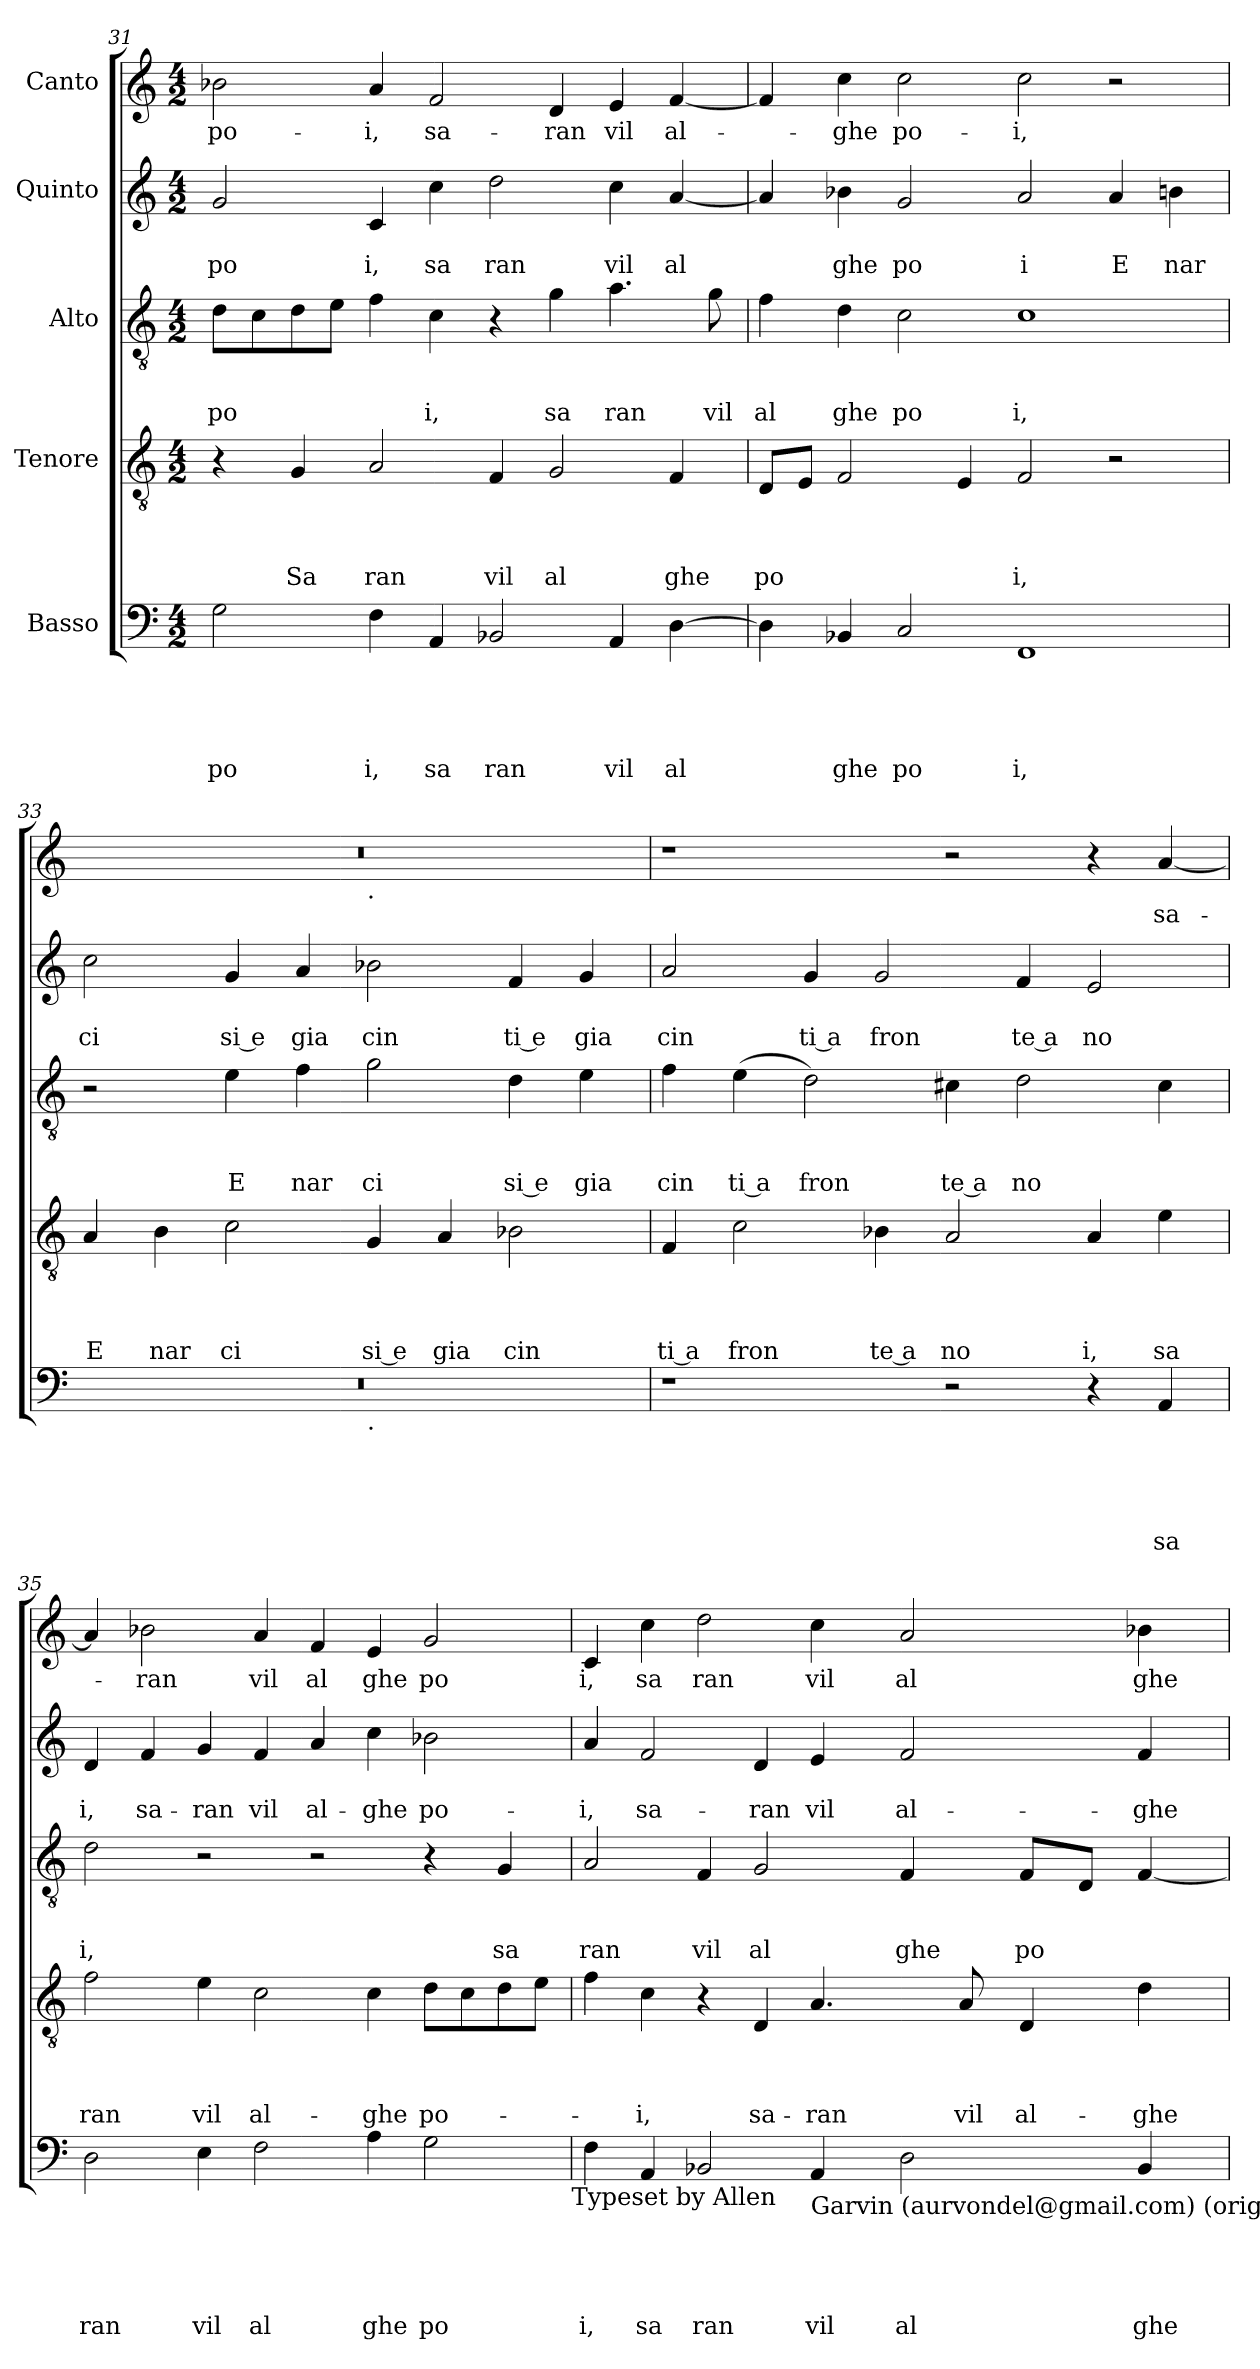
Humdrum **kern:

**kern	**text	**text	**text	**text	**text	**kern	**text	**text	**text	**text	**kern	**text	**text	**text	**kern	**text	**text	**kern	**text
*part5	*part5	*part5	*part5	*part5	*part5	*part4	*part4	*part4	*part4	*part4	*part3	*part3	*part3	*part3	*part2	*part2	*part2	*part1	*part1
*staff5	*staff5	*staff5	*staff5	*staff5	*staff5	*staff4	*staff4	*staff4	*staff4	*staff4	*staff3	*staff3	*staff3	*staff3	*staff2	*staff2	*staff2	*staff1	*staff1
*I"Basso	*	*	*	*	*	*I"Tenore	*	*	*	*	*I"Alto	*	*	*	*I"Quinto	*	*	*I"Canto	*
!!LO:LB:g=z
*clefF4	*	*	*	*	*	*clefGv2	*	*	*	*	*clefGv2	*	*	*	*clefG2	*	*	*clefG2	*
*k[]	*	*	*	*	*	*k[]	*	*	*	*	*k[]	*	*	*	*k[]	*	*	*k[]	*
*C:	*	*	*	*	*	*C:	*	*	*	*	*C:	*	*	*	*C:	*	*	*C:	*
*M4/2	*	*	*	*	*	*M4/2	*	*	*	*	*M4/2	*	*	*	*M4/2	*	*	*M4/2	*
=31	=31	=31	=31	=31	=31	=31	=31	=31	=31	=31	=31	=31	=31	=31	=31	=31	=31	=31	=31
!	!	!	!	!	!LO:LY:b	!	!	!	!	!	!	!	!	!LO:LY:b	!	!	!LO:LY:b	!	!LO:LY:b
2G\	.	.	.	.	po	4r	.	.	.	.	8d\L	.	.	po	2g/	.	po	2b-X\	po-
.	.	.	.	.	.	.	.	.	.	.	8c\	.	.	.	.	.	.	.	.
!	!	!	!	!	!	!	!	!	!	!LO:LY:b	!	!	!	!	!	!	!	!	!
.	.	.	.	.	.	4G/	.	.	.	Sa	8d\	.	.	.	.	.	.	.	.
.	.	.	.	.	.	.	.	.	.	.	8e\J	.	.	.	.	.	.	.	.
!	!	!	!	!	!LO:LY:b	!	!	!	!	!LO:LY:b	!	!	!	!	!	!	!LO:LY:b	!	!LO:LY:b
4F\	.	.	.	.	i,	2A/	.	.	.	ran	4f\	.	.	.	4c/	.	i,	4a/	-i,
!	!	!	!	!	!LO:LY:b	!	!	!	!	!	!	!	!	!LO:LY:b	!	!	!LO:LY:b	!	!LO:LY:b
4AA/	.	.	.	.	sa	.	.	.	.	.	4c\	.	.	i,	4cc\	.	sa	2f/	sa-
!	!	!	!	!	!LO:LY:b	!	!	!	!	!LO:LY:b	!	!	!	!	!	!	!LO:LY:b	!	!
2BB-X/	.	.	.	.	ran	4F/	.	.	.	vil	4r	.	.	.	2dd\	.	ran	.	.
!	!	!	!	!	!	!	!	!	!	!LO:LY:b	!	!	!	!LO:LY:b	!	!	!	!	!LO:LY:b
.	.	.	.	.	.	2G/	.	.	.	al	4g\	.	.	sa	.	.	.	4d/	-ran
!	!	!	!	!	!LO:LY:b	!	!	!	!	!	!	!	!	!LO:LY:b	!	!	!LO:LY:b	!	!LO:LY:b
4AA/	.	.	.	.	vil	.	.	.	.	.	4.a\	.	.	ran	4cc\	.	vil	4e/	vil
!	!	!	!	!	!LO:LY:b	!	!	!	!	!LO:LY:b	!	!	!	!	!	!	!LO:LY:b	!	!LO:LY:b
[>4D\	.	.	.	.	al	4F/	.	.	.	ghe	.	.	.	.	[<4a/	.	al	[<4f/	al-
!	!	!	!	!	!	!	!	!	!	!	!	!	!	!LO:LY:b	!	!	!	!	!
.	.	.	.	.	.	.	.	.	.	.	8g\	.	.	vil	.	.	.	.	.
=32	=32	=32	=32	=32	=32	=32	=32	=32	=32	=32	=32	=32	=32	=32	=32	=32	=32	=32	=32
!	!	!	!	!	!	!	!	!	!	!LO:LY:b	!	!	!	!LO:LY:b	!	!	!	!	!
4D\]	.	.	.	.	.	8D/L	.	.	.	po	4f\	.	.	al	4a/]	.	.	4f/]	.
.	.	.	.	.	.	8E/J	.	.	.	.	.	.	.	.	.	.	.	.	.
!	!	!	!	!	!LO:LY:b	!	!	!	!	!	!	!	!	!LO:LY:b	!	!	!LO:LY:b	!	!LO:LY:b
4BB-X/	.	.	.	.	ghe	2F/	.	.	.	.	4d\	.	.	ghe	4b-X\	.	ghe	4cc\	-ghe
!	!	!	!	!	!LO:LY:b	!	!	!	!	!	!	!	!	!LO:LY:b	!	!	!LO:LY:b	!	!LO:LY:b
2C/	.	.	.	.	po	.	.	.	.	.	2c\	.	.	po	2g/	.	po	2cc\	po-
.	.	.	.	.	.	4E/	.	.	.	.	.	.	.	.	.	.	.	.	.
!	!	!	!	!	!LO:LY:b	!	!	!	!	!LO:LY:b	!	!	!	!LO:LY:b	!	!	!LO:LY:b	!	!LO:LY:b
1FF	.	.	.	.	i,	2F/	.	.	.	i,	1c	.	.	i,	2a/	.	i	2cc\	-i,
!	!	!	!	!	!	!	!	!	!	!	!	!	!	!	!	!	!LO:LY:b	!	!
.	.	.	.	.	.	2r	.	.	.	.	.	.	.	.	4a/	.	E	2r	.
!	!	!	!	!	!	!	!	!	!	!	!	!	!	!	!	!	!LO:LY:b	!	!
.	.	.	.	.	.	.	.	.	.	.	.	.	.	.	4bn\	.	nar	.	.
=33	=33	=33	=33	=33	=33	=33	=33	=33	=33	=33	=33	=33	=33	=33	=33	=33	=33	=33	=33
!	!	!	!	!	!	!	!	!	!	!LO:LY:b	!	!	!	!	!	!	!LO:LY:b	!	!
*^	*	*	*	*	*	*	*	*	*	*	*	*	*	*	*	*	*	*^	*
0r	1ryy	.	.	.	.	.	4A/	.	.	.	E	2r	.	.	.	2cc\	.	ci	0r	1ryy	.
!	!	!	!	!	!	!	!	!	!	!	!LO:LY:b	!	!	!	!	!	!	!	!	!	!
.	.	.	.	.	.	.	4B\	.	.	.	nar	.	.	.	.	.	.	.	.	.	.
!	!	!	!	!	!	!	!	!	!	!	!LO:LY:b	!	!	!	!LO:LY:b	!	!	!LO:LY:b:rj	!	!	!
.	.	.	.	.	.	.	2c\	.	.	.	ci	4e\	.	.	E	4g/	.	si e	.	.	.
!	!	!	!	!	!	!	!	!	!	!	!	!	!	!	!LO:LY:b	!	!	!LO:LY:b	!	!	!
.	.	.	.	.	.	.	.	.	.	.	.	4f\	.	.	nar	4a/	.	gia	.	.	.
!	!	!	!	!	!	!	!	!	!	!	!	!	!	!	!	!	!	!	!	!LO:TX:b:t=.	!
!	!LO:TX:b:t=.	!	!	!	!	!	!	!	!	!	!	!	!	!	!	!	!	!	!	!	!
!	!	!	!	!	!	!	!	!	!	!	!LO:LY:b:rj	!	!	!	!LO:LY:b	!	!	!LO:LY:b	!	!	!
.	1ryy	.	.	.	.	.	4G/	.	.	.	si e	2g\	.	.	ci	2b-X\	.	cin	.	1ryy	.
!	!	!	!	!	!	!	!	!	!	!	!LO:LY:b	!	!	!	!	!	!	!	!	!	!
.	.	.	.	.	.	.	4A/	.	.	.	gia	.	.	.	.	.	.	.	.	.	.
!	!	!	!	!	!	!	!	!	!	!	!LO:LY:b	!	!	!	!LO:LY:b:rj	!	!	!LO:LY:b:rj	!	!	!
.	.	.	.	.	.	.	2B-X\	.	.	.	cin	4d\	.	.	si e	4f/	.	ti e	.	.	.
!	!	!	!	!	!	!	!	!	!	!	!	!	!	!	!LO:LY:b	!	!	!LO:LY:b	!	!	!
.	.	.	.	.	.	.	.	.	.	.	.	4e\	.	.	gia	4g/	.	gia	.	.	.
=34	=34	=34	=34	=34	=34	=34	=34	=34	=34	=34	=34	=34	=34	=34	=34	=34	=34	=34	=34	=34	=34
!	!	!	!	!	!	!	!	!	!	!	!LO:LY:b:rj	!	!	!	!LO:LY:b	!	!	!LO:LY:b	!	!	!
*v	*v	*	*	*	*	*	*	*	*	*	*	*	*	*	*	*	*	*	*v	*v	*
1r	.	.	.	.	.	4F/	.	.	.	ti a	4f\	.	.	cin	2a/	.	cin	1r	.
!	!	!	!	!	!	!	!	!	!	!LO:LY:b	!	!	!	!LO:LY:b:rj	!	!	!	!	!
.	.	.	.	.	.	2c\	.	.	.	fron	(<4e\	.	.	ti a	.	.	.	.	.
!	!	!	!	!	!	!	!	!	!	!	!	!	!	!LO:LY:b	!	!	!LO:LY:b:rj	!	!
.	.	.	.	.	.	.	.	.	.	.	2d\)	.	.	fron	4g/	.	ti a	.	.
!	!	!	!	!	!	!	!	!	!	!LO:LY:b:rj	!	!	!	!	!	!	!LO:LY:b	!	!
.	.	.	.	.	.	4B-X\	.	.	.	te a	.	.	.	.	2g/	.	fron	.	.
!	!	!	!	!	!	!	!	!	!	!LO:LY:b	!	!	!	!LO:LY:b:rj	!	!	!	!	!
2r	.	.	.	.	.	2A/	.	.	.	no	4c#X\	.	.	te a	.	.	.	2r	.
!	!	!	!	!	!	!	!	!	!	!	!	!	!	!LO:LY:b	!	!	!LO:LY:b:rj	!	!
.	.	.	.	.	.	.	.	.	.	.	2d\	.	.	no	4f/	.	te a	.	.
!	!	!	!	!	!	!	!	!	!	!LO:LY:b	!	!	!	!	!	!	!LO:LY:b	!	!
4r	.	.	.	.	.	4A/	.	.	.	i,	.	.	.	.	2e/	.	no	4r	.
!	!	!	!	!	!LO:LY:b	!	!	!	!	!LO:LY:b	!	!	!	!	!	!	!	!	!LO:LY:b
4AA/	.	.	.	.	sa	4e\	.	.	.	sa	4c#\	.	.	.	.	.	.	[<4a/	sa-
!!LO:LB:g=z
=35	=35	=35	=35	=35	=35	=35	=35	=35	=35	=35	=35	=35	=35	=35	=35	=35	=35	=35	=35
!	!	!	!	!	!LO:LY:b	!	!	!	!	!LO:LY:b	!	!	!	!LO:LY:b	!	!	!LO:LY:b	!	!
2D\	.	.	.	.	ran	2f\	.	.	.	ran	2d\	.	.	i,	4d/	.	i,	4a/]	.
!	!	!	!	!	!	!	!	!	!	!	!	!	!	!	!	!	!LO:LY:b	!	!LO:LY:b
.	.	.	.	.	.	.	.	.	.	.	.	.	.	.	4f/	.	sa-	2b-X\	-ran
!	!	!	!	!	!LO:LY:b	!	!	!	!	!LO:LY:b	!	!	!	!	!	!	!LO:LY:b	!	!
4E\	.	.	.	.	vil	4e\	.	.	.	vil	2r	.	.	.	4g/	.	-ran	.	.
!	!	!	!	!	!LO:LY:b	!	!	!	!	!LO:LY:b	!	!	!	!	!	!	!LO:LY:b	!	!LO:LY:b
2F\	.	.	.	.	al	2c\	.	.	.	al-	.	.	.	.	4f/	.	vil	4a/	vil
!	!	!	!	!	!	!	!	!	!	!	!	!	!	!	!	!	!LO:LY:b	!	!LO:LY:b
.	.	.	.	.	.	.	.	.	.	.	2r	.	.	.	4a/	.	al-	4f/	al
!	!	!	!	!	!LO:LY:b	!	!	!	!	!LO:LY:b	!	!	!	!	!	!	!LO:LY:b	!	!LO:LY:b
4A\	.	.	.	.	ghe	4c\	.	.	.	-ghe	.	.	.	.	4cc\	.	-ghe	4e/	ghe
!	!	!	!	!	!LO:LY:b	!	!	!	!	!LO:LY:b	!	!	!	!	!	!	!LO:LY:b	!	!LO:LY:b
2G\	.	.	.	.	po	8d\L	.	.	.	po-	4r	.	.	.	2b-X\	.	po-	2g/	po
.	.	.	.	.	.	8c\	.	.	.	.	.	.	.	.	.	.	.	.	.
!	!	!	!	!	!	!	!	!	!	!	!	!	!	!LO:LY:b	!	!	!	!	!
.	.	.	.	.	.	8d\	.	.	.	.	4G/	.	.	sa	.	.	.	.	.
.	.	.	.	.	.	8e\J	.	.	.	.	.	.	.	.	.	.	.	.	.
!LO:TX:b:t=Typeset by Allen	!	!	!	!	!	!	!	!	!	!	!	!	!	!	!	!	!	!	!
=36	=36	=36	=36	=36	=36	=36	=36	=36	=36	=36	=36	=36	=36	=36	=36	=36	=36	=36	=36
!	!	!	!	!	!LO:LY:b	!	!	!	!	!	!	!	!	!LO:LY:b	!	!	!LO:LY:b	!	!LO:LY:b
4F\	.	.	.	.	i,	4f\	.	.	.	.	2A/	.	.	ran	4a/	.	-i,	4c/	i,
!	!	!	!	!	!LO:LY:b	!	!	!	!	!LO:LY:b	!	!	!	!	!	!	!LO:LY:b	!	!LO:LY:b
4AA/	.	.	.	.	sa	4c\	.	.	.	-i,	.	.	.	.	2f/	.	sa-	4cc\	sa
!	!	!	!	!	!LO:LY:b	!	!	!	!	!	!	!	!	!LO:LY:b	!	!	!	!	!LO:LY:b
2BB-X/	.	.	.	.	ran	4r	.	.	.	.	4F/	.	.	vil	.	.	.	2dd\	ran
!	!	!	!	!	!	!	!	!	!	!LO:LY:b	!	!	!	!LO:LY:b	!	!	!LO:LY:b	!	!
.	.	.	.	.	.	4D/	.	.	.	sa-	2G/	.	.	al	4d/	.	-ran	.	.
!LO:TX:b:t=Garvin (aurvondel@gmail.com) (orig.	!	!	!	!	!	!	!	!	!	!	!	!	!	!	!	!	!	!	!
!	!	!	!	!	!LO:LY:b	!	!	!	!	!LO:LY:b	!	!	!	!	!	!	!LO:LY:b	!	!LO:LY:b
4AA/	.	.	.	.	vil	4.A/	.	.	.	-ran	.	.	.	.	4e/	.	vil	4cc\	vil
!	!	!	!	!	!LO:LY:b	!	!	!	!	!	!	!	!	!LO:LY:b	!	!	!LO:LY:b	!	!LO:LY:b
2D\	.	.	.	.	al	.	.	.	.	.	4F/	.	.	ghe	2f/	.	al-	2a/	al
!	!	!	!	!	!	!	!	!	!	!LO:LY:b	!	!	!	!	!	!	!	!	!
.	.	.	.	.	.	8A/	.	.	.	vil	.	.	.	.	.	.	.	.	.
!	!	!	!	!	!	!	!	!	!	!LO:LY:b	!	!	!	!LO:LY:b	!	!	!	!	!
.	.	.	.	.	.	4D/	.	.	.	al-	8F/L	.	.	po	.	.	.	.	.
.	.	.	.	.	.	.	.	.	.	.	8D/J	.	.	.	.	.	.	.	.
!	!	!	!	!	!LO:LY:b	!	!	!	!	!LO:LY:b	!	!	!	!	!	!	!LO:LY:b	!	!LO:LY:b
4BB-/	.	.	.	.	ghe	4d\	.	.	.	-ghe	[<4F/	.	.	.	4f/	.	-ghe	4b-X\	ghe
=	=	=	=	=	=	=	=	=	=	=	=	=	=	=	=	=	=	=	=
*-	*-	*-	*-	*-	*-	*-	*-	*-	*-	*-	*-	*-	*-	*-	*-	*-	*-	*-	*-
